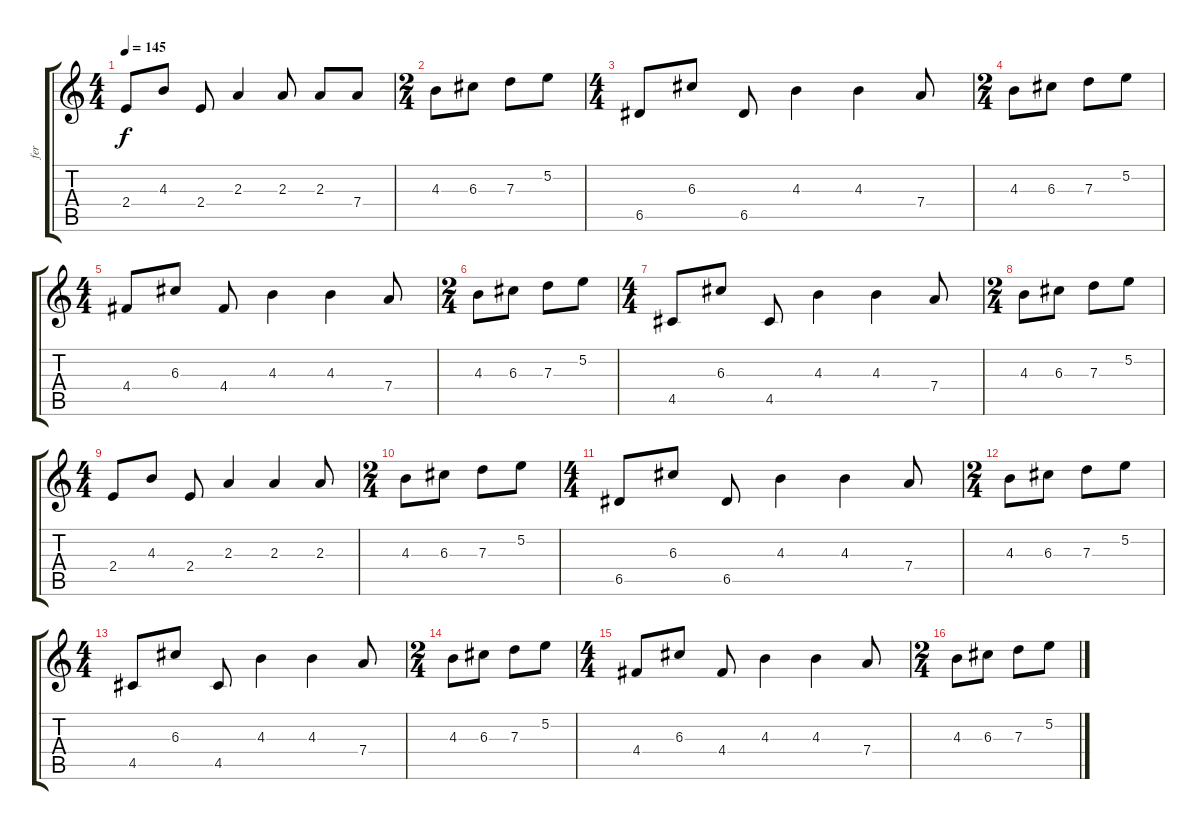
\track ("fer" "fer") {instrument overdrivenguitar}
\staff {score tabs}
\tuning (E4 B3 G3 D3 A2 E2) {hide}
\ts (4 4)
\tempo 145
\clef g2
\ks c
2.4.8{dy f instrument overdrivenguitar} 4.3.8 2.4.8 2.3.4 2.3.8 2.3.8 7.4.8 |
\ts (2 4)
4.3.8 6.3.8 7.3.8 5.2.8 |
\ts (4 4)
6.5.8 6.3.8 6.5.8 4.3.4 4.3.4 7.4.8 |
\ts (2 4)
4.3.8 6.3.8 7.3.8 5.2.8 |
\ts (4 4)
4.4.8 6.3.8 4.4.8 4.3.4 4.3.4 7.4.8 |
\ts (2 4)
4.3.8 6.3.8 7.3.8 5.2.8 |
\ts (4 4)
4.5.8 6.3.8 4.5.8 4.3.4 4.3.4 7.4.8 |
\ts (2 4)
4.3.8 6.3.8 7.3.8 5.2.8 |
\ts (4 4)
2.4.8 4.3.8 2.4.8 2.3.4 2.3.4 2.3.8 |
\ts (2 4)
4.3.8 6.3.8 7.3.8 5.2.8 |
\ts (4 4)
6.5.8 6.3.8 6.5.8 4.3.4 4.3.4 7.4.8 |
\ts (2 4)
4.3.8 6.3.8 7.3.8 5.2.8 |
\ts (4 4)
4.5.8 6.3.8 4.5.8 4.3.4 4.3.4 7.4.8 |
\ts (2 4)
4.3.8 6.3.8 7.3.8 5.2.8 |
\ts (4 4)
4.4.8 6.3.8 4.4.8 4.3.4 4.3.4 7.4.8 |
\ts (2 4)
4.3.8 6.3.8 7.3.8 5.2.8
